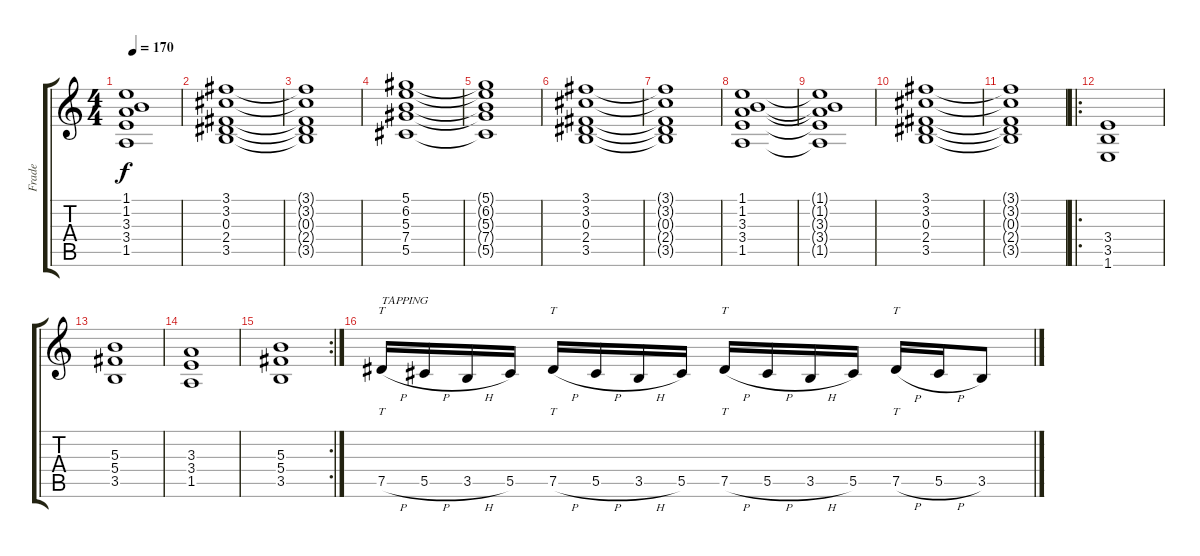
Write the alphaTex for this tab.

\track ("Frade" "Frade") {instrument distortionguitar}
\staff {score tabs}
\tuning (Eb4 Bb3 Gb3 Db3 Ab2 Eb2) {hide}
\ts (4 4)
\tempo 170
\clef g2
\ks c
(1.1{t} 1.2{t} 3.3{t} 3.4{t} 1.5{t}).1{dy f} |
(3.1 3.2 0.3 2.4 3.5).1 |
(3.1{t} 3.2{t} 0.3{t} 2.4{t} 3.5{t}).1 |
(5.1 6.2 5.3 7.4 5.5).1 |
(5.1{t} 6.2{t} 5.3{t} 7.4{t} 5.5{t}).1 |
(3.1 3.2 0.3 2.4 3.5).1 |
(3.1{t} 3.2{t} 0.3{t} 2.4{t} 3.5{t}).1 |
(1.1 1.2 3.3 3.4 1.5).1 |
(1.1{t} 1.2{t} 3.3{t} 3.4{t} 1.5{t}).1 |
(3.1 3.2 0.3 2.4 3.5).1 |
(3.1{t} 3.2{t} 0.3{t} 2.4{t} 3.5{t}).1 |
\ro
(3.4 3.5 1.6).1 |
(5.3 5.4 3.5).1 |
(3.3 3.4 1.5).1 |
\rc 2
(5.3 5.4 3.5).1 |
7.5{h}.16{tt txt "TAPPING"} 5.5{h}.16 3.5{h}.16 5.5.16 7.5{h}.16{tt} 5.5{h}.16 3.5{h}.16 5.5.16 7.5{h}.16{tt} 5.5{h}.16 3.5{h}.16 5.5.16 7.5{h}.16{tt} 5.5{h}.16 3.5.8
